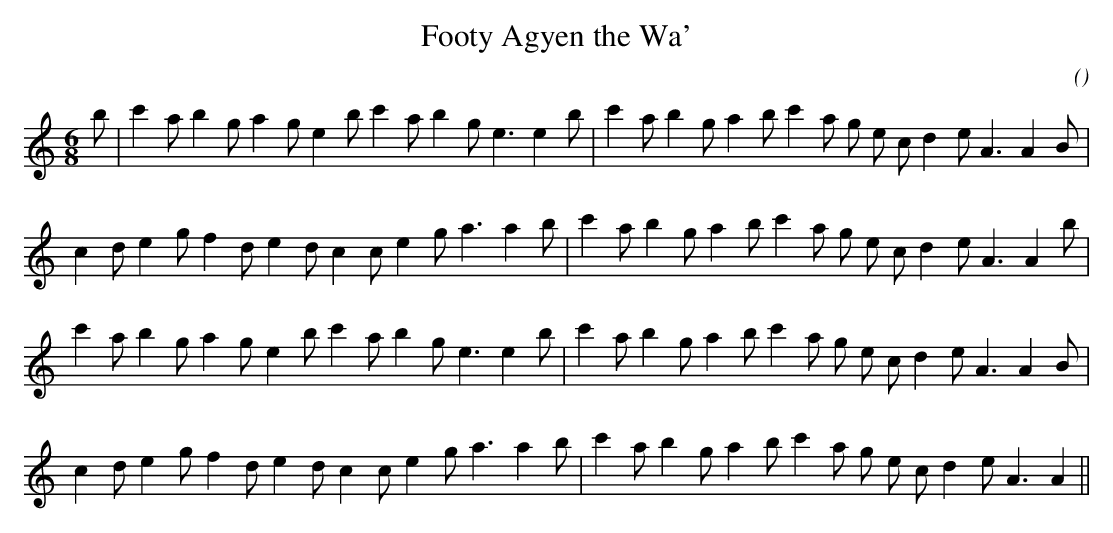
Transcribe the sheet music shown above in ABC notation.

X:1
T: Footy Agyen the Wa'
C:
O:
M:6/8
K:Am
K:Am
M:6/8
L:1/16
b2 |c'4 a2 b4 g2 a4 g2 e4 b2 c'4 a2 b4 g2 e6 e4 b2 |c'4 a2 b4 g2 a4 b2 c'4 a2 g2 e2 c2 d4 e2 A6 A4 B2 |
c4 d2 e4 g2 f4 d2 e4 d2 c4 c2 e4 g2 a6 a4 b2 |c'4 a2 b4 g2 a4 b2 c'4 a2 g2 e2 c2 d4 e2 A6 A4 b2 |
c'4 a2 b4 g2 a4 g2 e4 b2 c'4 a2 b4 g2 e6 e4 b2 |c'4 a2 b4 g2 a4 b2 c'4 a2 g2 e2 c2 d4 e2 A6 A4 B2 |
c4 d2 e4 g2 f4 d2 e4 d2 c4 c2 e4 g2 a6 a4 b2 |c'4 a2 b4 g2 a4 b2 c'4 a2 g2 e2 c2 d4 e2 A6 A4 ||
